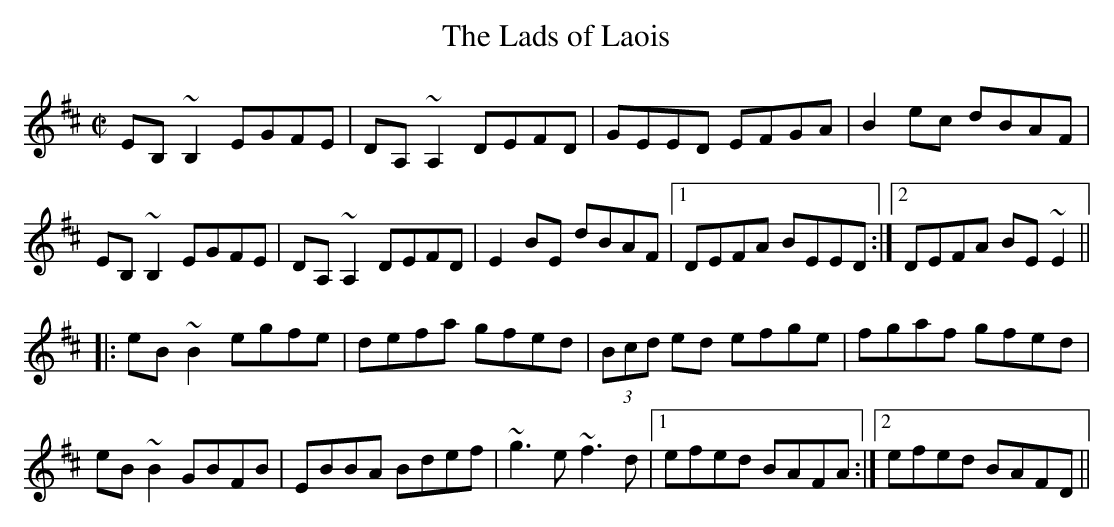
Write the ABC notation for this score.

X:1
T:Lads of Laois, The
M:C|
K:Edor
EB,~B,2 EGFE|DA,~A,2 DEFD|GEED EFGA|B2ec dBAF|
EB,~B,2 EGFE|DA,~A,2 DEFD|E2BE dBAF|1 DEFA BEED:|2 DEFA BE~E2||
|: eB~B2 egfe|defa gfed|(3Bcd ed efge|fgaf gfed|
eB~B2 GBFB|EBBA Bdef|~g3e ~f3d|1 efed BAFA:|2 efed BAFD||
